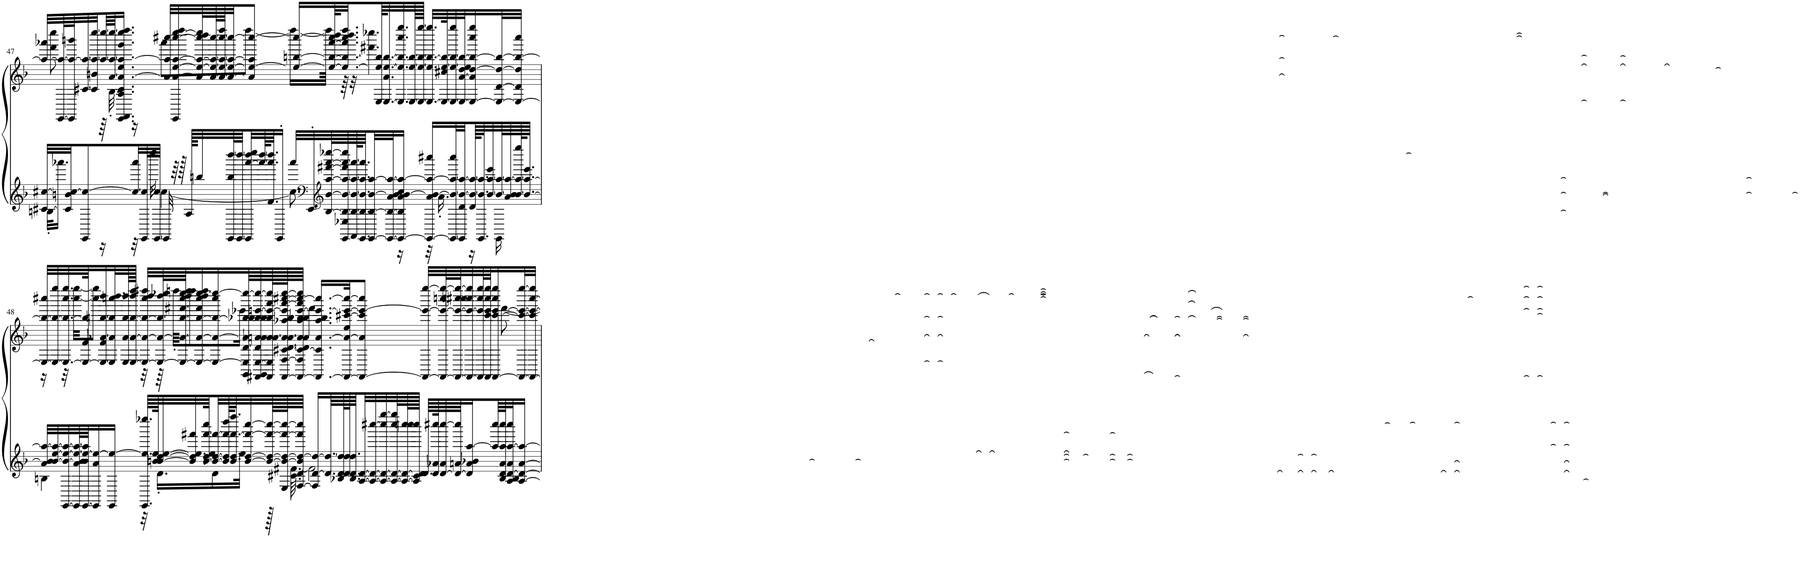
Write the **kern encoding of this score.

**kern	**kern
*part1	*part1
*staff2	*staff1
*I"Piano	*
*I'Pno.	*
!!LO:PB:g=z
*clefG2	*clefG2
*k[b-]	*k[b-]
*M4/4	*M4/4
=47	=47
*^	*^
[32c#X/ [32cc#X/LLL	32Bn'\KLL	32aa/_ 32aaa-X/LLL	8fff\ 8eeee\
32c#/] 32bn/ 32cc#/_JJ	16.aaa-X\JJ	[64EE/ 64aa/_L	.
.	.	64EE/] 64aa/_ 64bbbn/J	.
8EE/ 8cc#/_	.	[32c#X/ 32aa/_	.
.	.	32c#/] 32bn/ 32aa/_ [32eeee/	.
.	16r	64aa/_ 64eeee/_L	64r
.	.	[64a/ 64aa/_ 64eeee/_JJ	32.B-'\
.	.	16.EE/ 16.FF/ 16.A/ 16.c#/ 16.a/_ 16.ee/ 16.aa/_ 16.ggg/ 16.eeee/] 16.ffff/JJ	.
32cc#/_ 32aaa-/LL	32r	.	16r
64EE/ 64cc#/_L	32eeee\	.	.
[64EE/ 64cc#/]JJJJ	.	.	.
32EE/]	[4cc#\	32a/_ 32aa/_ [32cccc#X/LLL	8aaa-\L
64r	.	32EE/ 32a/_ [32ee/ 32aa/_ 32cccc#/_ [32eeee/ 32ffff/	.
128r	.	.	.
128A/KKLLL	.	.	.
32bbn/	.	64a/_ 64ee/_ 64aa/_ 64cccc#/_ 64dddd/ 64eeee/]L	.
.	.	128a/_ 128ee/_ 128aa/_ 128cccc#/_L	.
.	.	128a/_ 128ee/_ 128aa/_ 128cccc#/_ 128ffff/JJ	.
64EE/ 64bb/ [64dddd/L	.	32a/_ 32ee/_ 32aa/_ 32cccc#/_JJ	.
[64EE/ 64dddd/_J	.	.	.
32EE/] [32aaa-/ 32dddd/_ 32eeee/	.	8a/] 8ee/_ 8aa/] 8cccc#/_J	[8ffff\J
128aaa-/_ 128dddd/_KL	.	.	.
64.f/ 64.aaa-/] 64.dddd/]JJ	.	.	.
16EE'/JJ	.	.	.
32aaa-/LLL	8.cc#\]	16ee/_ [16bbn/ 16cccc#/_LL	16ffff\LL_
*clefF4	*	*	*
32EE'/	.	.	.
*clefG2	*	*	*
[64B/ [64b/ [64aa/ [64fff#X/ [64aaa-/ [64eeee-X/L	.	64ee/_ 64bb/_ [64aaa-/ 64cccc#/_ [64dddd/KL	64ffff\JJkk]
64EE/ 64E-X/ 64B/_ 64b/_ 64aa/_ 64fff#/] 64aaa-/_ 64eeee-/]	.	32.ee/_ 32.bb/_ 32.aaa-/] 32.cccc#/] 32.dddd/] 32.ffff/	64r
128FF/ 128B/_ 128b/_ 128aa/_ 128aaa-/_K	.	.	32r
64.EE/ 64.B/_ 64.b/_ 64.aa/_ 64.aaa-/]J	.	.	.
[32EE/ 32B/_ 32b/_ 32aa/_	.	[64E/ 64ee/_ 64bb/_K	4.fff#X\ 4.eeee-X\
.	.	32.E/_ 32.a/ 32.ee/_ 32.bb/_	.
32EE/_ 32B/_ [32a/ 32b/_ 32aa/_J	.	.	.
16EE/_ 16B/] 16a/] 16b/_ 16cc#/ 16aa/_JJ	16r	32.E/_ 32.ee/_ 32.bb/_ 32.cccc#/ 32.gggg/	.
.	.	128E/_ 128ee/_ 128bb/_LL	.
.	.	128E/_ 128ee/_ 128bb/_ [128gggg/JJJJJ	.
16EE/_ 16a/ 16b/_ 16aa/_ 16cccc#X/LL	32r	32.E/_ 32.ee/_ 32.bb/_ 32.gggg/]LLL	.
.	16.a'\	.	.
.	.	64E/_ 64cc#X/ 64ee/_ 64bb/_K	.
32EE/_ 32b/_ 32aa/_ 32cccc#/L	.	32E/_ 32ee/_ 32bb/_ 32gggg/	.
32EE/] 32d/ 32b/_ 32aa/_	.	32E/_ [32a/ [32dd/ 32ee/] 32bb/_J	.
128d/ 128b/_ 128aa/_KL	16r	16E/_ 16a/] 16dd/_ 16bb/_ 16cccc#/ 16gggg/	.
64.EE/ 64.b/_ 64.aa/_J	.	.	.
32b/_ 32aa/_ 32eee/	.	.	.
64b/_ 64aa/_L	16EE\	32E/_ [32d/ 32dd/_ 32bb/_L	.
64a/ 64b/_ 64aa/_	.	.	.
128b/_ 128aa/_ 128gggg/K	.	32E/_ 32d/] 32dd/] 32bb/_ 32cccc#/JJJ	.
64.b/_ 64.aa/_ 64.eee/JJJJ	.	.	.
!!LO:LB:g=z	!!
=48	=48	=48	=48
32a/ 32b/_ 32aa/_LLL	4Bn\	32E/_ 32bb/_ 32cccc#X/LLL	16r
32b/_ [32ee/ 32aa/_	.	32E/_ 32bb/_ 32gggg/	.
[32EE/ 32b/_ 32ee/_ 32aa/_	.	32.E/_ 32.bb/_ 32.cccc#/ 32.gggg/	32r
64EE/] 64a/ 64b/_ 64ee/_ 64aa/_L	.	.	[32cccc#\ [32gggg\KKL
[64EE/ 64b/] 64ee/_ 64aa/]JJ	.	64E/_ [64f/ 64bb/]JK	.
16EE/] 16a/ 16ee/_	.	16E/_ 16f/] [16a-X/ [16bbn/ [16dddd/	8cccc#\] 8gggg\]J
16EE/ 16ee/_JJ	.	32.E/_ 32.a-/_ 32.bb/_ 32.ccccn/ 32.dddd/_L	.
.	.	128E/_ 128a-/_ 128bb/_ 128dddd/_LL	.
.	.	128E/_ 128a-/_ 128bb/_ 128dddd/_ 128ffff/JJJJJ	.
64.EE/ 64.ee/_ 64.eeee-X/LLLL	32r	32E/_ 32a-/_ 32bb/_ 32cccc/ 32dddd/_ 32ffff#X/LLL	32r
128bn/ 128ee/_JK	.	.	.
[32b/ [32dd/ 32ee/_	16.d'\LL	64E/_ 64a-/_ 64bb/_ 64dddd/_ 64eeee-X/L	64r
.	.	64E/_ 64a-/_ 64bb/_ [64fff#X/ [64cccc/ 64dddd/_ [64eeee-/ [64ffff#/JJ	[64ffffn'\KKKL
32.b/_ 32.dd/_ 32.ee/_ [32.fff#X/	.	16E/_ 16a-/_ 16bb/_ 16fff#/] 16cccc/] 16dddd/] 16eeee-/_ 16ffff#/]	8ffff\]
64b/_ 64dd/_ 64ee/] 64fff#/_ 64cccc/K	.	.	.
32b/_ 32dd/_ 32fff#/_	16d\	16E/_ 16a-/_ 16bb/_ 16cccc/ 16eeee-/_	.
128b/_ 128dd/_ 128fff#/_ 128dddd/KL	.	.	.
64.b/_ 64.dd/_ 64.fff#/_ 64.ffff/J	.	.	.
32b/_ 32dd/_ 32fff#/_ [32cccc/	32ee\JJk	[64GG/ 64E/] [64d/ 64a-/_ [64bb-X/ 64bb/_ 64eeee-/_LL	16eee-X\Jk
.	.	[64FF#X/ 64GG/] [64E/ 64d/] 64a-X/_ [64an/ 64bb-/] 64bb/_ [64eeen/ 64eeee-/_	.
128b/_ 128dd/_ 128fff#/_ 128cccc/_LL	128r	128FF#/] 128E/] 128a-/_ 128a/_ 128bb/_ 128eee/_ [128aaa/ 128eeee-/_L	.
128E/ 128b/_ 128dd/_ 128fff#/_ 128cccc/_J	64.c#X\ [64.f#X\	[128FF#/ [128F/ [128c#X/ [128d/ 128a-/_ 128a/_ [128aa-X/ 128bb/_ 128eee/_ 128aaa/_ [128cccc#X/ 128eeee-/_J	.
[64F/ 64d/ 64b/] 64dd/_ 64fff#/] 64cccc/]JJJJ	.	64FF#/_ 64F/] 64c#/_ 64d/] 64a-/] 64a/_ 64aa-/_ [64bb-X/ 64bb/] 64eee/_ 64aaa/] 64cccc#/_ 64eeee-/]JJJJ	.
16F/] [16d/ 16dd/_LL	2f#\]	16.FF#/_ 16.c#/] 16.a/_ 16.aa-/] 16.bb-/] 16.eee/_ 16.cccc#/_LL	4.fff#\
64.d/_ 64.dd/_LL	.	.	.
128B-X/ 128d/_ 128dd/_L	.	.	.
128d/_ 128dd/_J	.	32FF#/_ 32a/_ 32ee/ [32ccc#X/ 32eee/_ 32cccc#/_JK	.
64.B-/ 64.d/_ 64.dd/]J	.	.	.
[32A/ 32d/_	.	8FF#/_ 8a/] 8ccc#/] 8eee/_ 8cccc#/]J	.
32A/_ 32d/_ [32cccc#X/	.	.	.
32A/_ 32d/_ 32cccc#/] [32gggg/	.	.	.
64A/_ 64d/_ [64cccc#/ 64gggg/]L	.	.	.
128A/_ 128d/_ 128ccccn/ 128cccc#/_L	.	.	.
128A/] 128c#/ 128d/] 128cccc#/]JJJJJ	.	.	.
[64.d/LLLL	.	32FF#/_ 32eee/_ [32gggg/LLL	.
128d/_ [128a-X/ [128cccc#X/K	.	.	.
64d/_ 64a-/] 64cccc#/_	.	64FF#/_ 64eee/_ [64ccccn/ 64gggg/_L	.
64d/_ 64an/ 64cccc#/]JJ	.	64FF#/_ 64eee/_ 64ccccn/] 64cccc#X/ 64gggg/_J	.
16d/] 16a/ 16b-X/ [16aa/	.	32FF#/_ 32eee/_ [32cccc#/ 32gggg/]	.
.	.	64FF#/_ 64eee/_ 64cccc#/_ [64gggg/L	.
.	.	64FF#/_ [64ccc#/ 64eee/_ 64cccc#/_ 64gggg/_JJ	.
64aa/_ [64cccc#/LL	.	16FF#/_ 16ccc#/_ 16eee/_ 16cccc#/] 16gggg/]	[8fff#\
64B-/ [64d/ [64a/ 64aa/_ 64cccc#/_J	.	.	.
[32A/ 32B-/ 32d/_ 32a/] 32aa/_ 32cccc#/]J	.	.	.
16A/_ 16d/_ [16a/ 16aa/_JJ	.	32FF#/_ 32ccc#/_ 32eee/_ [32gggg/L	.
.	.	32FF#/_ 32ccc#/] 32eee/_ [32cccc#/ 32gggg/]JJJ	.
*v	*v	*	*
*	*v	*v
=	=
*-	*-
